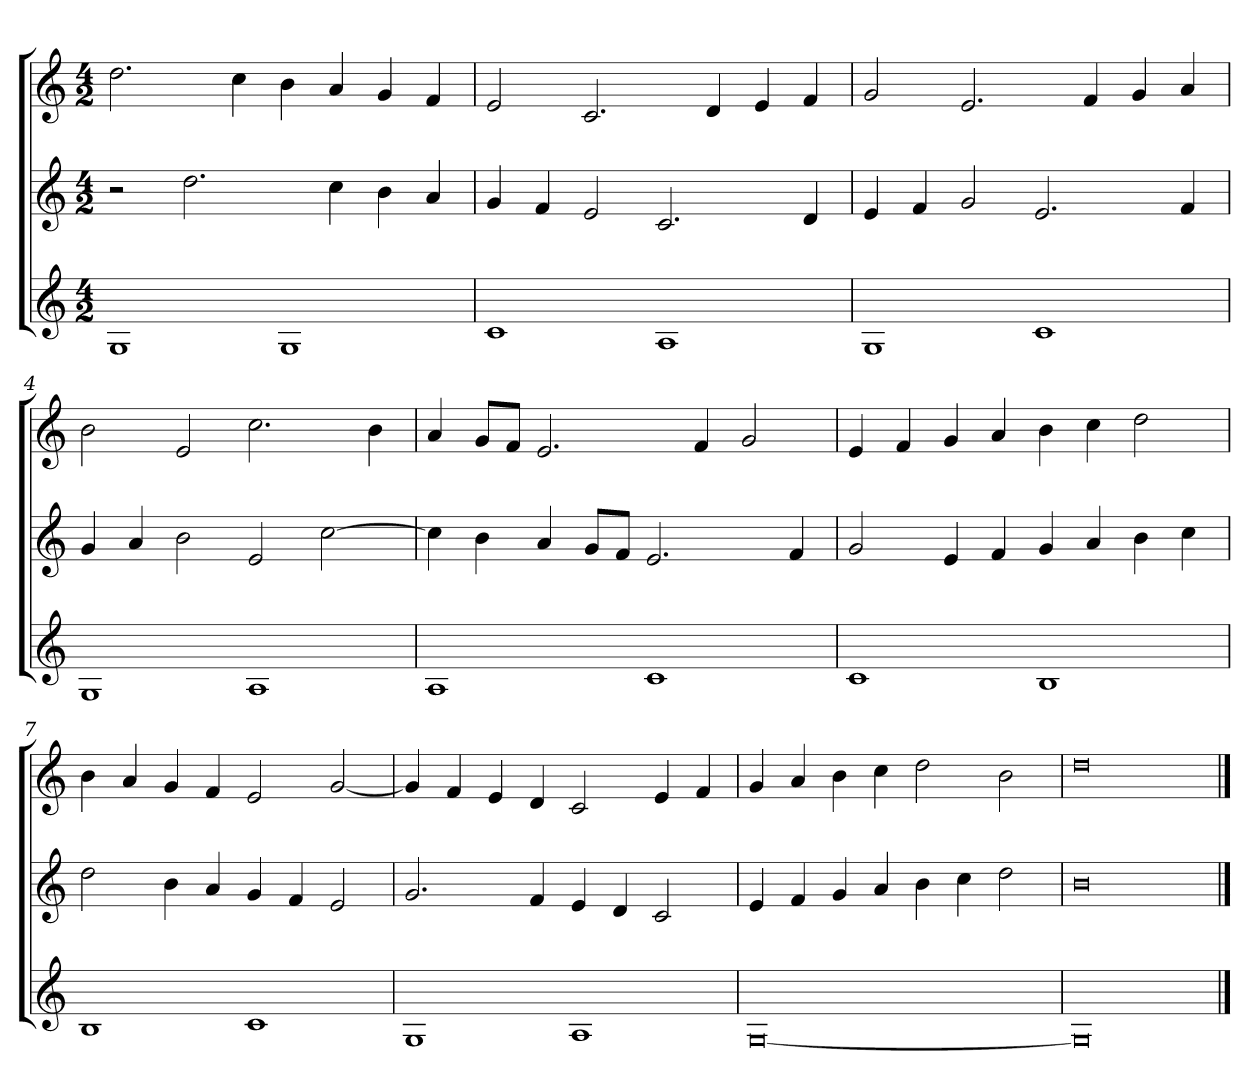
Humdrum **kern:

**kern	**kern	**kern
*part3	*part2	*part1
*staff3	*staff2	*staff1
*k[]	*k[]	*k[]
*M4/2	*M4/2	*M4/2
=1	=1	=1
1G	2r	2.dd
.	2.dd	.
.	.	4cc
1G	.	4b
.	4cc	4a
.	4b	4g
.	4a	4f
=2	=2	=2
1c	4g	2e
.	4f	.
.	2e	2.c
1A	2.c	.
.	.	4d
.	.	4e
.	4d	4f
=3	=3	=3
1G	4e	2g
.	4f	.
.	2g	2.e
1c	2.e	.
.	.	4f
.	.	4g
.	4f	4a
=4	=4	=4
1G	4g	2b
.	4a	.
.	2b	2e
1A	2e	2.cc
.	[2cc	.
.	.	4b
=5	=5	=5
1A	4cc]	4a
.	4b	8gL
.	.	8fJ
.	4a	2.e
.	8gL	.
.	8fJ	.
1c	2.e	.
.	.	4f
.	.	2g
.	4f	.
=6	=6	=6
1c	2g	4e
.	.	4f
.	4e	4g
.	4f	4a
1B	4g	4b
.	4a	4cc
.	4b	2dd
.	4cc	.
=7	=7	=7
1B	2dd	4b
.	.	4a
.	4b	4g
.	4a	4f
1c	4g	2e
.	4f	.
.	2e	[2g
=8	=8	=8
1G	2.g	4g]
.	.	4f
.	.	4e
.	4f	4d
1A	4e	2c
.	4d	.
.	2c	4e
.	.	4f
=9	=9	=9
[0G	4e	4g
.	4f	4a
.	4g	4b
.	4a	4cc
.	4b	2dd
.	4cc	.
.	2dd	2b
=10	=10	=10
0G]	0b	0dd
==	==	==
*-	*-	*-
